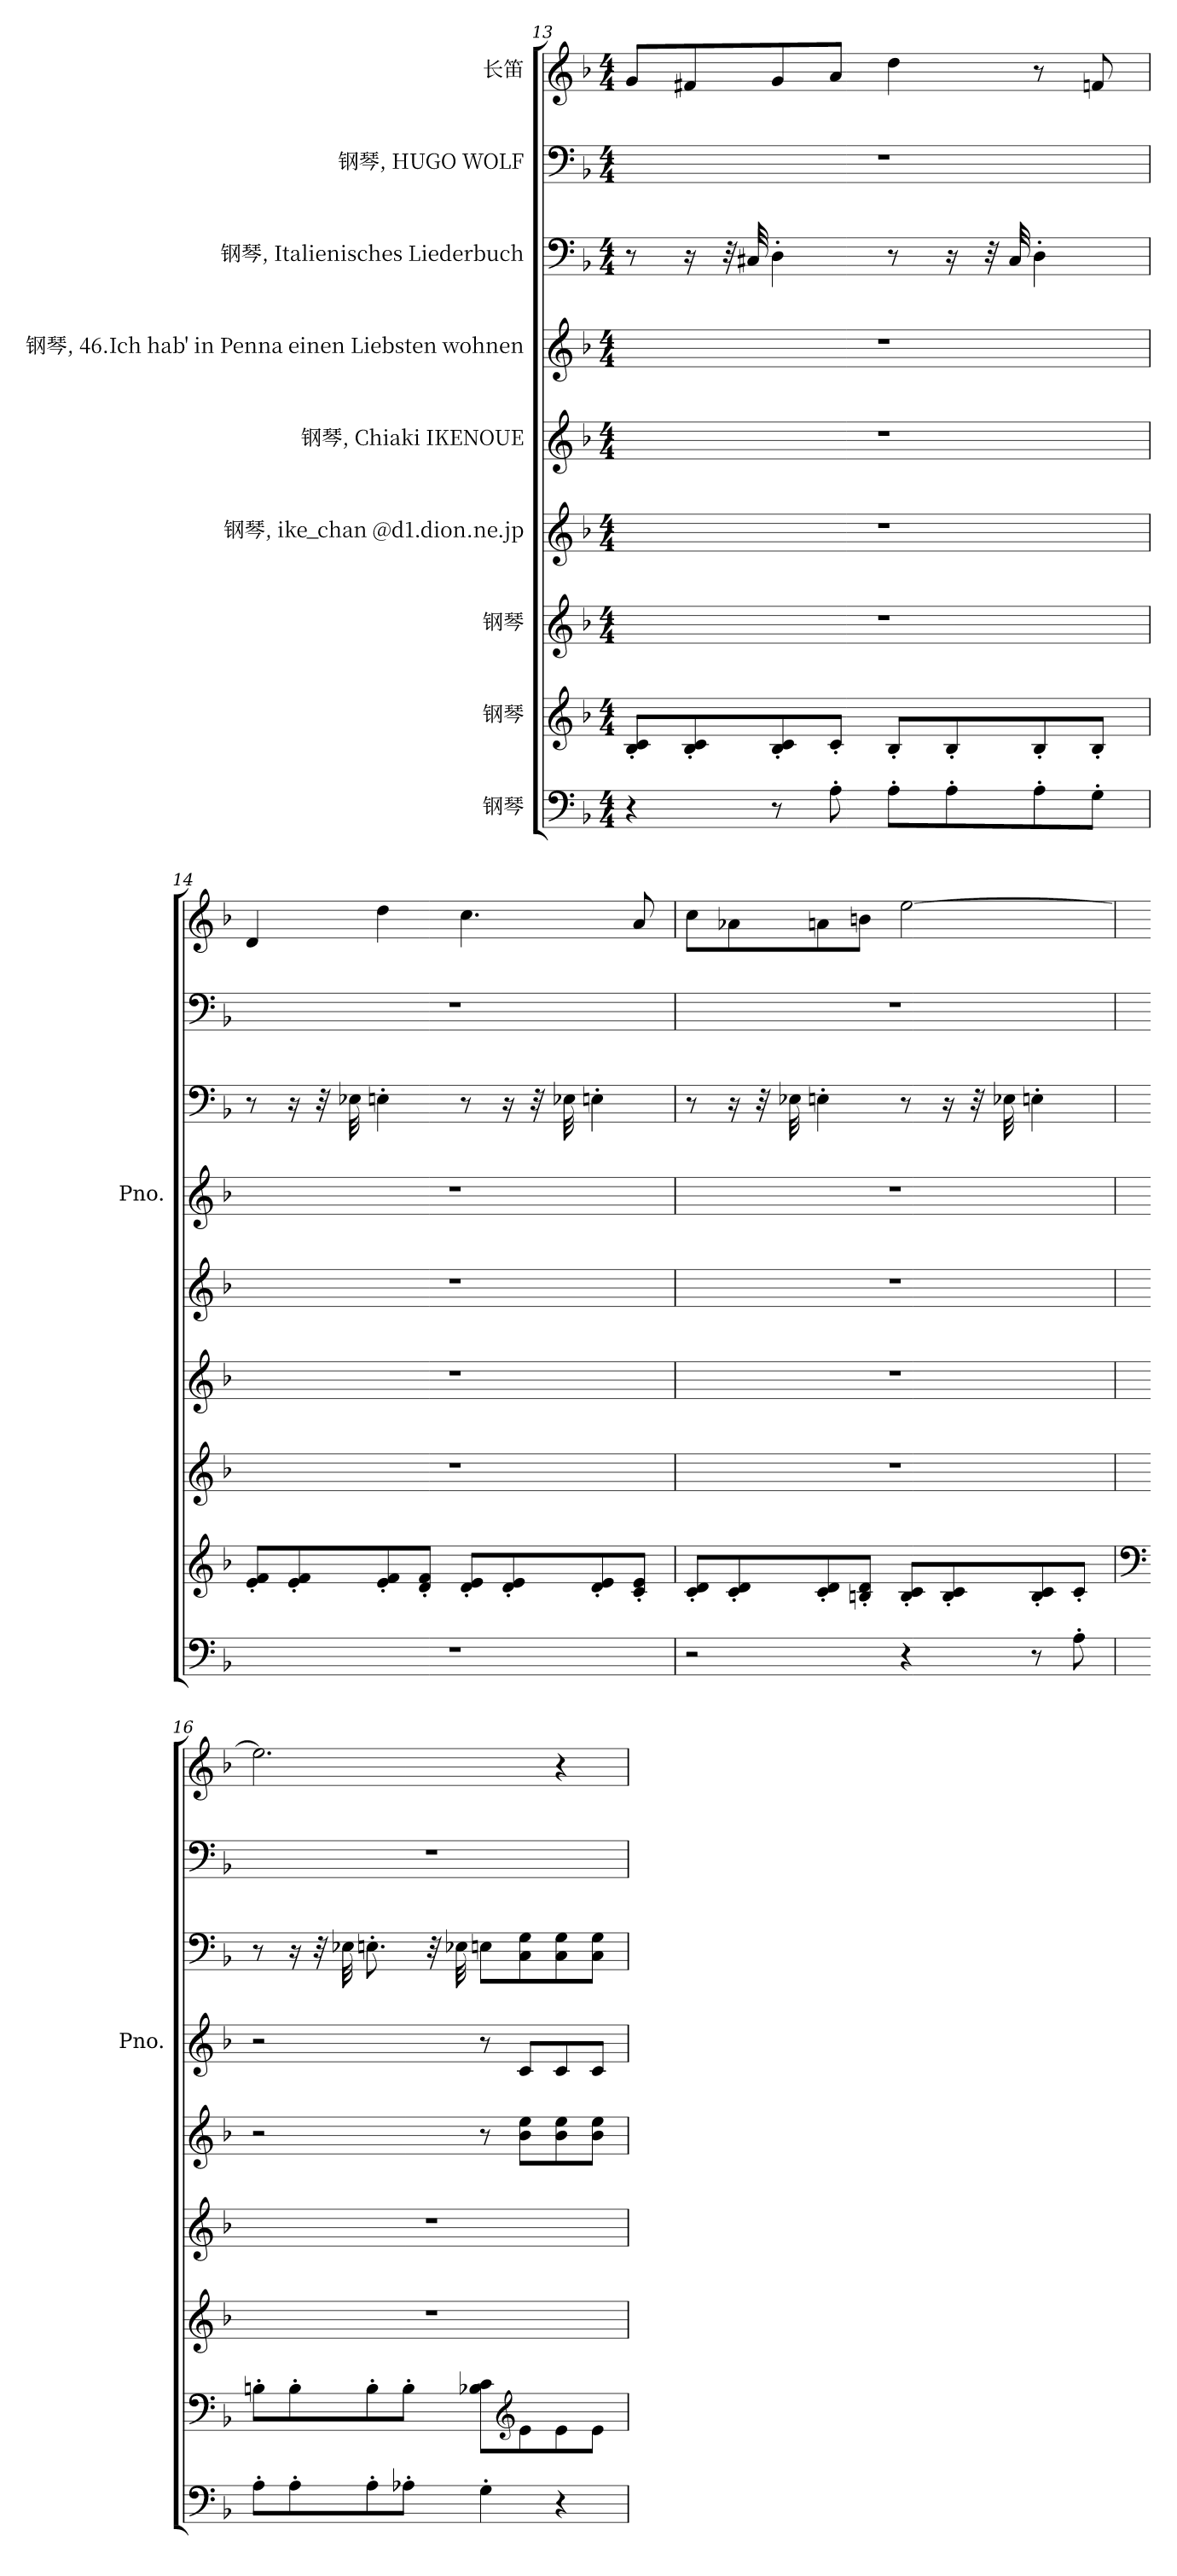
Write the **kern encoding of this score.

**kern	**kern	**kern	**kern	**kern	**kern	**kern	**kern	**kern
*part9	*part8	*part7	*part6	*part5	*part4	*part3	*part2	*part1
*staff9	*staff8	*staff7	*staff6	*staff5	*staff4	*staff3	*staff2	*staff1
*I"钢琴	*I"钢琴	*I"钢琴	*I"钢琴, ike_chan @d1.dion.ne.jp	*I"钢琴, Chiaki IKENOUE	*I"钢琴, 46.Ich hab' in Penna einen Liebsten wohnen	*I"钢琴, Italienisches Liederbuch	*I"钢琴, HUGO WOLF	*I"长笛
*	*	*	*	*	*I'Pno.	*	*	*
!!LO:PB:g=z
*clefF4	*clefG2	*clefG2	*clefG2	*clefG2	*clefG2	*clefF4	*clefF4	*clefG2
*k[b-]	*k[b-]	*k[b-]	*k[b-]	*k[b-]	*k[b-]	*k[b-]	*k[b-]	*k[b-]
*M4/4	*M4/4	*M4/4	*M4/4	*M4/4	*M4/4	*M4/4	*M4/4	*M4/4
=13	=13	=13	=13	=13	=13	=13	=13	=13
4r	8B-/' 8c/'L	1r	1r	1r	1r	8r	1r	8g/L
.	8B-/' 8c/'	.	.	.	.	16r	.	8f#X/
.	.	.	.	.	.	32r	.	.
.	.	.	.	.	.	32C#X/	.	.
8r	8B-/' 8c/'	.	.	.	.	4D'\	.	8g/
8A'\	8c'/J	.	.	.	.	.	.	8a/J
8A'\L	8B-'/L	.	.	.	.	8r	.	4dd\
8A'\	8B-'/	.	.	.	.	16r	.	.
.	.	.	.	.	.	32r	.	.
.	.	.	.	.	.	32C#/	.	.
8A'\	8B-'/	.	.	.	.	4D'\	.	8r
8G'\J	8B-'/J	.	.	.	.	.	.	8fn/
=14	=14	=14	=14	=14	=14	=14	=14	=14
1r	8e/' 8f/'L	1r	1r	1r	1r	8r	1r	4d/
.	8e/' 8f/'	.	.	.	.	16r	.	.
.	.	.	.	.	.	32r	.	.
.	.	.	.	.	.	32E-X\	.	.
.	8e/' 8f/'	.	.	.	.	4En'\	.	4dd\
.	8d/' 8f/'J	.	.	.	.	.	.	.
.	8d/' 8e/'L	.	.	.	.	8r	.	4.cc\
.	8d/' 8e/'	.	.	.	.	16r	.	.
.	.	.	.	.	.	32r	.	.
.	.	.	.	.	.	32E-X\	.	.
.	8d/' 8e/'	.	.	.	.	4En'\	.	.
.	8c/' 8e/'J	.	.	.	.	.	.	8a/
!!LO:PB:g=z
=15	=15	=15	=15	=15	=15	=15	=15	=15
2r	8c/' 8d/'L	1r	1r	1r	1r	8r	1r	8cc\L
.	8c/' 8d/'	.	.	.	.	16r	.	8a-X\
.	.	.	.	.	.	32r	.	.
.	.	.	.	.	.	32E-X\	.	.
.	8c/' 8d/'	.	.	.	.	4En'\	.	8an\
.	8Bn/' 8d/'J	.	.	.	.	.	.	8bn\J
4r	8B/' 8c/'L	.	.	.	.	8r	.	[2ee\
.	8B/' 8c/'	.	.	.	.	16r	.	.
.	.	.	.	.	.	32r	.	.
.	.	.	.	.	.	32E-X\	.	.
8r	8B/' 8c/'	.	.	.	.	4En'\	.	.
8A'\	8c'/J	.	.	.	.	.	.	.
=16	=16	=16	=16	=16	=16	=16	=16	=16
*	*clefF4	*	*	*	*	*	*	*
8A'\L	8Bn'\L	1r	1r	2r	2r	8r	1r	2.ee\]
8A'\	8B'\	.	.	.	.	16r	.	.
.	.	.	.	.	.	32r	.	.
.	.	.	.	.	.	32E-X\	.	.
8A'\	8B'\	.	.	.	.	8.En'\	.	.
8A-X'\J	8B'\J	.	.	.	.	.	.	.
.	.	.	.	.	.	32r	.	.
.	.	.	.	.	.	32E-X\	.	.
4G'\	8B-X\ 8c\L	.	.	8r	8r	8En\L	.	.
*	*clefG2	*	*	*	*	*	*	*
.	8e\	.	.	8b-\ 8ee\L	8c/L	8C\ 8G\	.	.
4r	8e\	.	.	8b-\ 8ee\	8c/	8C\ 8G\	.	4r
.	8e\J	.	.	8b-\ 8ee\J	8c/J	8C\ 8G\J	.	.
=	=	=	=	=	=	=	=	=
*-	*-	*-	*-	*-	*-	*-	*-	*-
